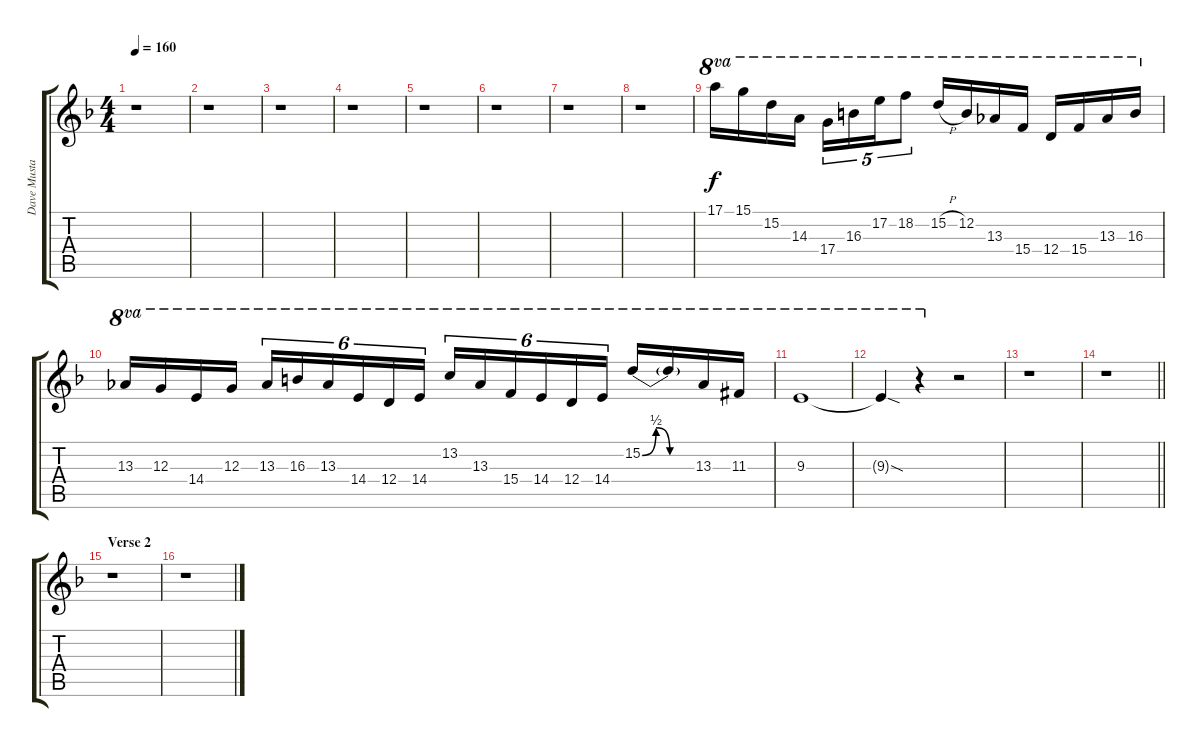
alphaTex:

\track ("Dave Mustaine - Lead 1" "Dave Musta") {instrument distortionguitar}
\staff {score tabs}
\tuning (E4 B3 G3 D3 A2 E2) {hide}
\ts (4 4)
\tempo 160
\clef g2
\ks f
r.1{dy f} |
r.1 |
r.1 |
r.1 |
r.1 |
r.1 |
r.1 |
r.1 |
17.1.16{ot 8va} 15.1.16{ot 8va} 15.2.16{ot 8va} 14.3.16{ot 8va} 17.4.16{tu (5 4) ot 8va} 16.3.16{tu (5 4) ot 8va} 17.2.16{tu (5 4) ot 8va} 18.2.8{tu (5 4) ot 8va} 15.2{h}.16{ot 8va} 12.2.16{ot 8va} 13.3.16{ot 8va} 15.4.16{ot 8va} 12.4.16{ot 8va} 15.4.16{ot 8va} 13.3.16{ot 8va} 16.3.16{ot 8va} |
13.3.16{ot 8va} 12.3.16{ot 8va} 14.4.16{ot 8va} 12.3.16{ot 8va} 13.3.16{tu (6 4) ot 8va} 16.3.16{tu (6 4) ot 8va} 13.3.16{tu (6 4) ot 8va} 14.4.16{tu (6 4) ot 8va} 12.4.16{tu (6 4) ot 8va} 14.4.16{tu (6 4) ot 8va} 13.2.16{tu (6 4) ot 8va} 13.3.16{tu (6 4) ot 8va} 15.4.16{tu (6 4) ot 8va} 14.4.16{tu (6 4) ot 8va} 12.4.16{tu (6 4) ot 8va} 14.4.16{tu (6 4) ot 8va} 15.2{be (bendrelease 0 0 30 2 30 2 60 0)}.16{ot 8va} 15.2{be (hold 0 0 60 0) t}.16{ot 8va} 13.3.16{ot 8va} 11.3{acc #}.16{ot 8va} |
9.3.1{ot 8va} |
9.3{sod t}.4{ot 8va} r.4{ot 8va} r.2 |
r.1 |
\barLineRight lightlight
r.1 |
\section ("" "Verse 2")
r.1 |
r.1
